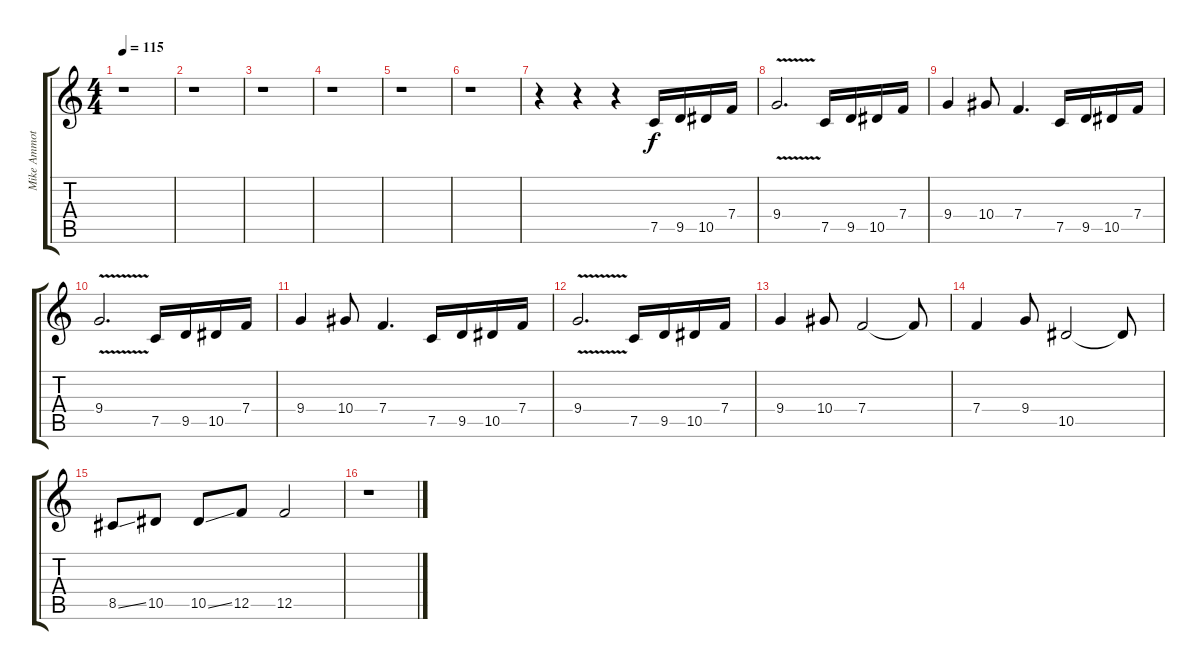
\track ("Mike Ammot (lead)" "Mike Ammot") {instrument overdrivenguitar}
\staff {score tabs}
\tuning (C4 G3 Eb3 Bb2 F2 C2) {hide}
\ts (4 4)
\tempo 115
\clef g2
\ks c
r.1{dy f} |
r.1 |
r.1 |
r.1 |
r.1 |
r.1 |
r.4 r.4 r.4 7.5.16 9.5.16 10.5.16 7.4.16 |
9.4{v}.2{d} 7.5.16 9.5.16 10.5.16 7.4.16 |
9.4.4 10.4.8 7.4.4{d} 7.5.16 9.5.16 10.5.16 7.4.16 |
9.4{v}.2{d} 7.5.16 9.5.16 10.5.16 7.4.16 |
9.4.4 10.4.8 7.4.4{d} 7.5.16 9.5.16 10.5.16 7.4.16 |
9.4{v}.2{d} 7.5.16 9.5.16 10.5.16 7.4.16 |
9.4.4 10.4.8 7.4.2 7.4{t}.8 |
7.4.4 9.4.8 10.5.2 10.5{t}.8 |
8.5{ss}.8 10.5.8 10.5{ss}.8 12.5.8 12.5.2 |
r.1
